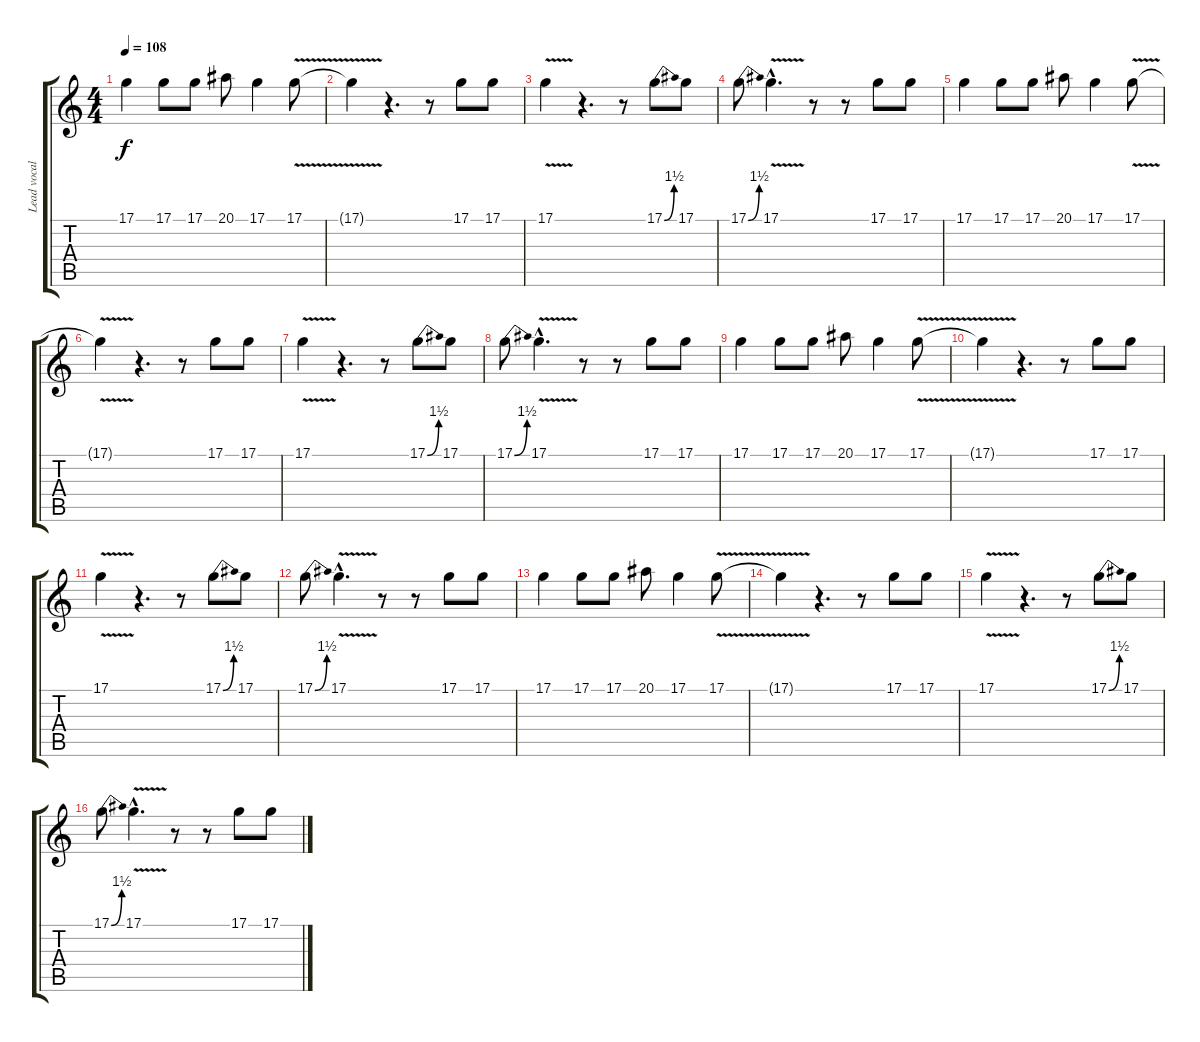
\track ("Lead vocals" "Lead vocal") {instrument lead2sawtooth}
\staff {score tabs}
\tuning (D4 A3 F3 C3 G2 D2) {hide}
\ts (4 4)
\tempo 108
\clef g2
\ks c
17.1.4{dy f} 17.1.8 17.1.8 20.1.8 17.1.4 17.1{v}.8 |
17.1{t}.4 r.4{d} r.8 17.1.8 17.1.8 |
17.1{v}.4 r.4{d} r.8 17.1{be (bend 0 0 60 6)}.8 17.1.8 |
17.1{be (bend 0 0 60 6)}.8 17.1{v hac}.4{d} r.8 r.8 17.1.8 17.1.8 |
17.1.4 17.1.8 17.1.8 20.1.8 17.1.4 17.1{v}.8 |
17.1{t}.4 r.4{d} r.8 17.1.8 17.1.8 |
17.1{v}.4 r.4{d} r.8 17.1{be (bend 0 0 60 6)}.8 17.1.8 |
17.1{be (bend 0 0 60 6)}.8 17.1{v hac}.4{d} r.8 r.8 17.1.8 17.1.8 |
17.1.4 17.1.8 17.1.8 20.1.8 17.1.4 17.1{v}.8 |
17.1{t}.4 r.4{d} r.8 17.1.8 17.1.8 |
17.1{v}.4 r.4{d} r.8 17.1{be (bend 0 0 60 6)}.8 17.1.8 |
17.1{be (bend 0 0 60 6)}.8 17.1{v hac}.4{d} r.8 r.8 17.1.8 17.1.8 |
17.1.4 17.1.8 17.1.8 20.1.8 17.1.4 17.1{v}.8 |
17.1{t}.4 r.4{d} r.8 17.1.8 17.1.8 |
17.1{v}.4 r.4{d} r.8 17.1{be (bend 0 0 60 6)}.8 17.1.8 |
17.1{be (bend 0 0 60 6)}.8 17.1{v hac}.4{d} r.8 r.8 17.1.8 17.1.8
